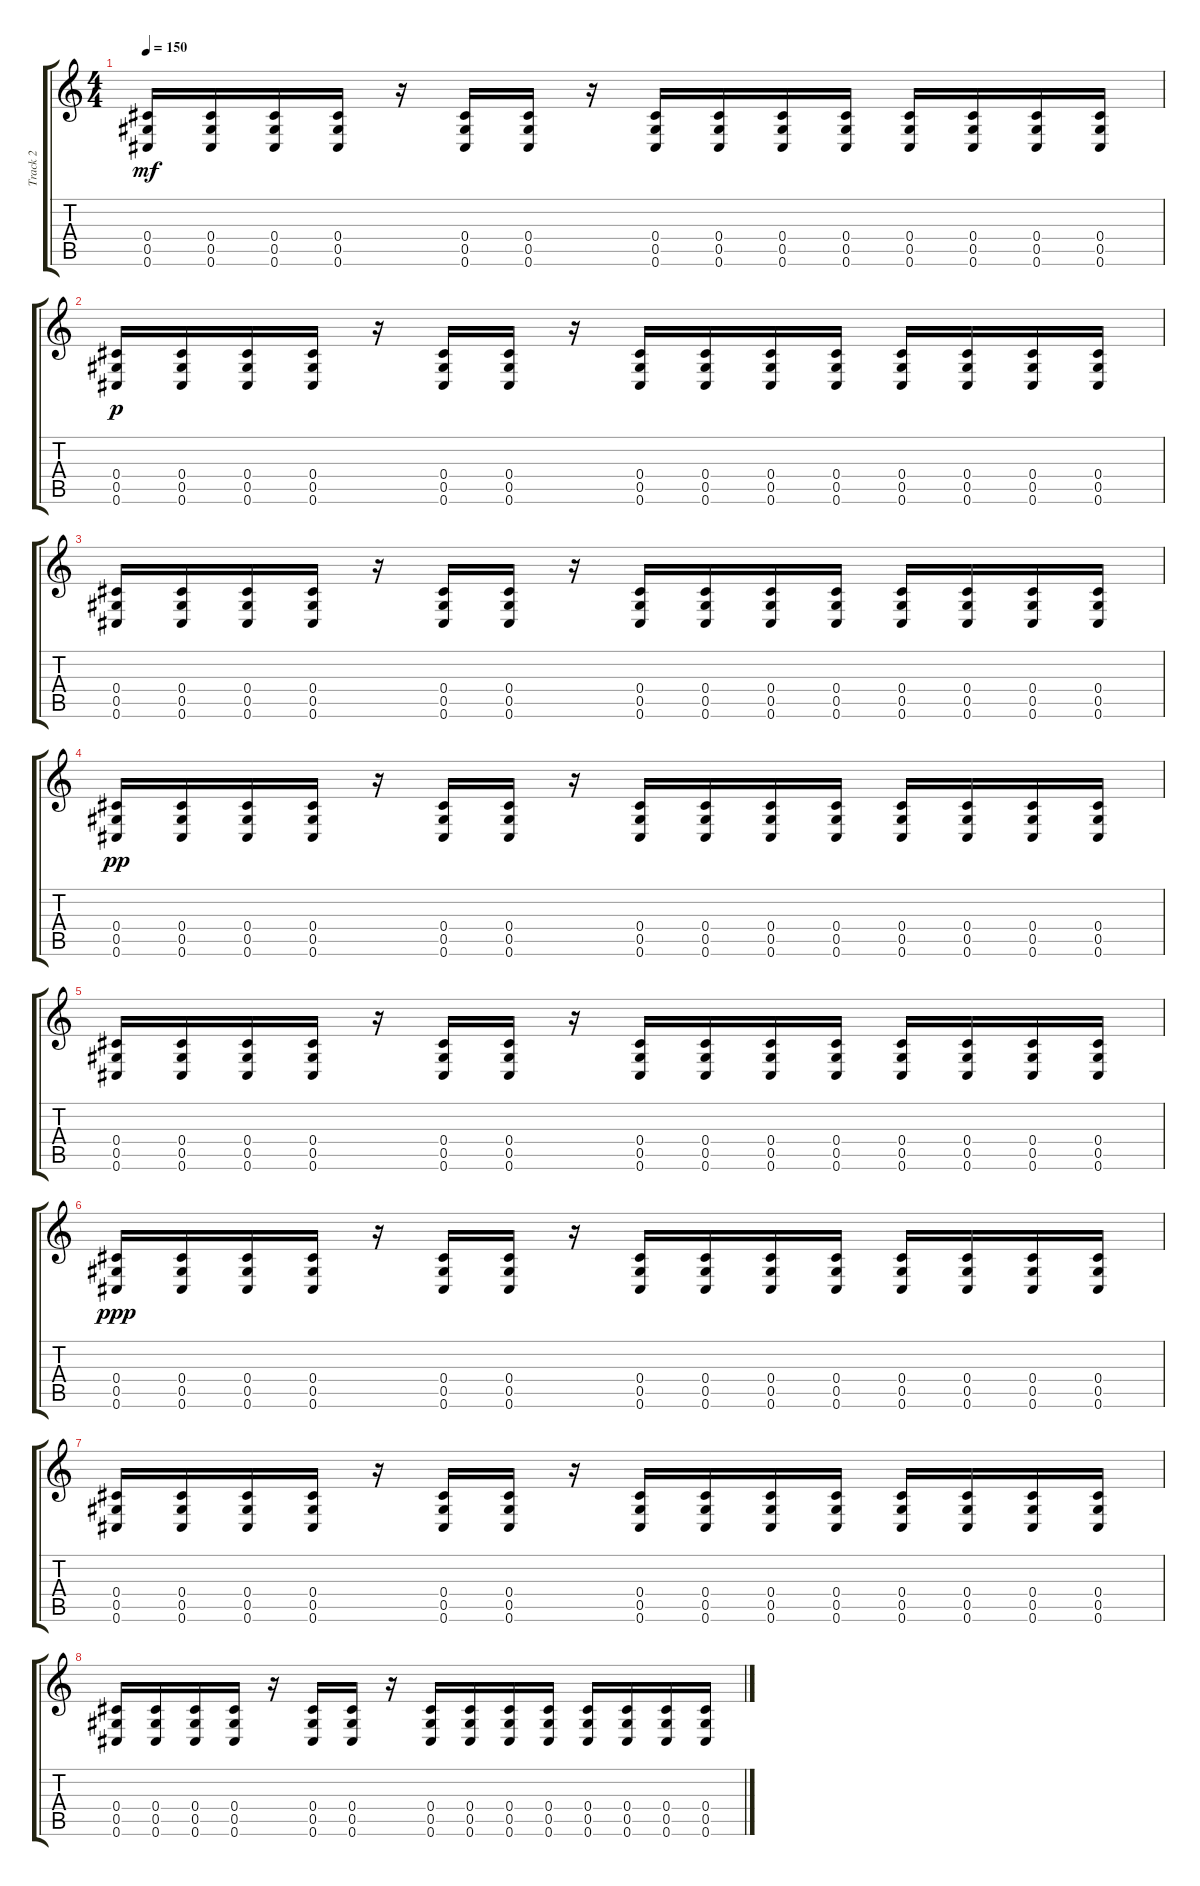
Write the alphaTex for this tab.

\track ("Track 2" "Track 2") {instrument distortionguitar}
\staff {score tabs}
\tuning (Eb4 Bb3 Gb3 Db3 Ab2 Db2) {hide}
\ts (4 4)
\tempo 150
\clef g2
\ks c
(0.4 0.5 0.6).16{dy mf} (0.4 0.5 0.6).16 (0.4 0.5 0.6).16 (0.4 0.5 0.6).16 r.16 (0.4 0.5 0.6).16 (0.4 0.5 0.6).16 r.16 (0.4 0.5 0.6).16 (0.4 0.5 0.6).16 (0.4 0.5 0.6).16 (0.4 0.5 0.6).16 (0.4 0.5 0.6).16 (0.4 0.5 0.6).16 (0.4 0.5 0.6).16 (0.4 0.5 0.6).16 |
(0.4 0.5 0.6).16{dy p} (0.4 0.5 0.6).16 (0.4 0.5 0.6).16 (0.4 0.5 0.6).16 r.16 (0.4 0.5 0.6).16 (0.4 0.5 0.6).16 r.16 (0.4 0.5 0.6).16 (0.4 0.5 0.6).16 (0.4 0.5 0.6).16 (0.4 0.5 0.6).16 (0.4 0.5 0.6).16 (0.4 0.5 0.6).16 (0.4 0.5 0.6).16 (0.4 0.5 0.6).16 |
(0.4 0.5 0.6).16 (0.4 0.5 0.6).16 (0.4 0.5 0.6).16 (0.4 0.5 0.6).16 r.16 (0.4 0.5 0.6).16 (0.4 0.5 0.6).16 r.16 (0.4 0.5 0.6).16 (0.4 0.5 0.6).16 (0.4 0.5 0.6).16 (0.4 0.5 0.6).16 (0.4 0.5 0.6).16 (0.4 0.5 0.6).16 (0.4 0.5 0.6).16 (0.4 0.5 0.6).16 |
(0.4 0.5 0.6).16{dy pp} (0.4 0.5 0.6).16 (0.4 0.5 0.6).16 (0.4 0.5 0.6).16 r.16 (0.4 0.5 0.6).16 (0.4 0.5 0.6).16 r.16 (0.4 0.5 0.6).16 (0.4 0.5 0.6).16 (0.4 0.5 0.6).16 (0.4 0.5 0.6).16 (0.4 0.5 0.6).16 (0.4 0.5 0.6).16 (0.4 0.5 0.6).16 (0.4 0.5 0.6).16 |
(0.4 0.5 0.6).16 (0.4 0.5 0.6).16 (0.4 0.5 0.6).16 (0.4 0.5 0.6).16 r.16 (0.4 0.5 0.6).16 (0.4 0.5 0.6).16 r.16 (0.4 0.5 0.6).16 (0.4 0.5 0.6).16 (0.4 0.5 0.6).16 (0.4 0.5 0.6).16 (0.4 0.5 0.6).16 (0.4 0.5 0.6).16 (0.4 0.5 0.6).16 (0.4 0.5 0.6).16 |
(0.4 0.5 0.6).16{dy ppp} (0.4 0.5 0.6).16 (0.4 0.5 0.6).16 (0.4 0.5 0.6).16 r.16 (0.4 0.5 0.6).16 (0.4 0.5 0.6).16 r.16 (0.4 0.5 0.6).16 (0.4 0.5 0.6).16 (0.4 0.5 0.6).16 (0.4 0.5 0.6).16 (0.4 0.5 0.6).16 (0.4 0.5 0.6).16 (0.4 0.5 0.6).16 (0.4 0.5 0.6).16 |
(0.4 0.5 0.6).16 (0.4 0.5 0.6).16 (0.4 0.5 0.6).16 (0.4 0.5 0.6).16 r.16 (0.4 0.5 0.6).16 (0.4 0.5 0.6).16 r.16 (0.4 0.5 0.6).16 (0.4 0.5 0.6).16 (0.4 0.5 0.6).16 (0.4 0.5 0.6).16 (0.4 0.5 0.6).16 (0.4 0.5 0.6).16 (0.4 0.5 0.6).16 (0.4 0.5 0.6).16 |
(0.4 0.5 0.6).16 (0.4 0.5 0.6).16 (0.4 0.5 0.6).16 (0.4 0.5 0.6).16 r.16 (0.4 0.5 0.6).16 (0.4 0.5 0.6).16 r.16 (0.4 0.5 0.6).16 (0.4 0.5 0.6).16 (0.4 0.5 0.6).16 (0.4 0.5 0.6).16 (0.4 0.5 0.6).16 (0.4 0.5 0.6).16 (0.4 0.5 0.6).16 (0.4 0.5 0.6).16
